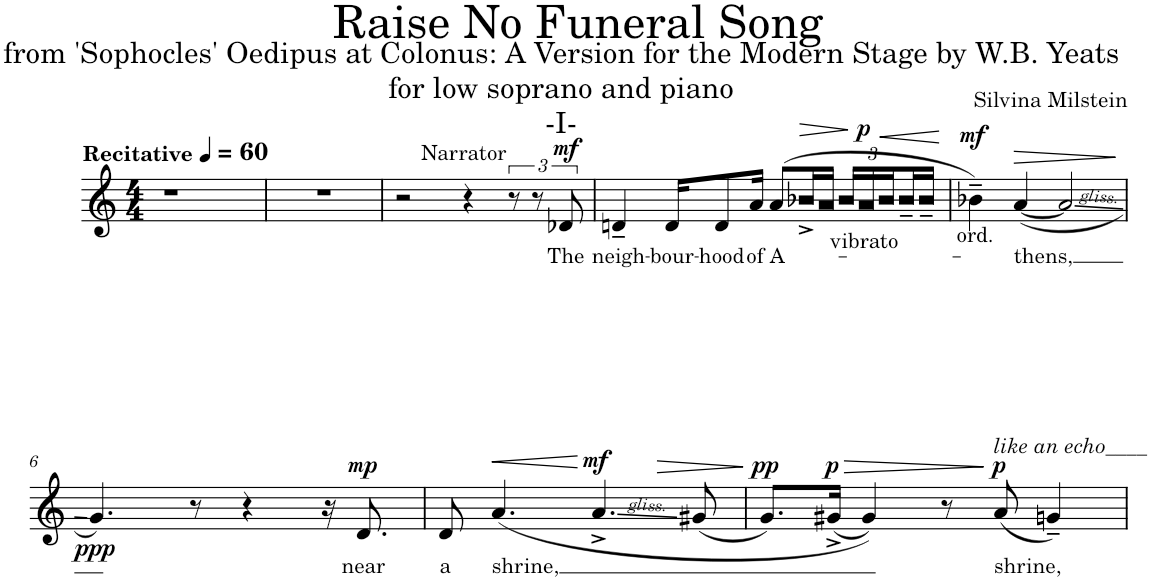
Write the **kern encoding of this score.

**kern	**text	**dynam
*part1	*part1	*part1
*staff1	*staff1	*staff1
*I"Mezzo-soprano	*	*
*I'Mzs.	*	*
*clefG2	*	*
*k[]	*	*
*M4/4	*	*
*MM60	*	*
=1	=1	=1
!LO:TX:a:B:t=Recitative	!	!
1r	.	.
=2	=2	=2
1r	.	.
=3	=3	=3
2r	.	.
4r	.	.
12r	.	.
12r	.	.
!LO:TX:a:t=Narrator	!	!
!	!LO:LY:b	!LO:DY:a
12d-X/	The	mf
=4	=4	=4
!	!LO:LY:b	!
4dn~/	neigh-	.
!	!LO:LY:b	!
16d/KL	-bour-	.
!	!LO:LY:b	!
8d/	-hood	.
!	!LO:LY:b	!
16a/Jk	of	.
!	!LO:LY:b	!
(8a/L	A-	.
!LO:TX:b:t=vibrato	!	!
!	!	!LO:HP:b
16b-X^/L	.	>
16a/JJ	.	.
*Xbrackettup	*	*
24b-/LL	.	.
!	!	!LO:DY:n=1:a
24a/	.	] p
!	!	!LO:HP:b
24b-/	.	<
16b-~/	.	.
16b-~/JJ	.	.
.	.	[
=5	=5	=5
!LO:TX:b:t=ord.	!	!
!	!	!LO:DY:a
4b-X~\)	.	mf
!	!LO:LY:b	!LO:HP:b
([4a/	-thens,	>
2a/]	.	.
.	.	]
!!LO:LB:g=z
=6	=6	=6
!	!	!LO:DY:b
4.g/)	.	ppp
8r	.	.
4r	.	.
16r	.	.
!	!LO:LY:b	!LO:DY:a
8.d/	near	mp
=7	=7	=7
!	!LO:LY:b	!
8d/	a	.
!	!LO:LY:b	!LO:HP:b
(4.a/	shrine,	<
!	!	!LO:DY:n=1:a
4.a^/	.	[ mf
!	!	!LO:HP:b
(8g#X/	.	>
.	.	]
=8	=8	=8
!	!	!LO:DY:a
8.g/L)	.	pp
!	!	!LO:HP:b
!	!	!LO:DY:n=1:a
(16g#X^/Jk	.	> p
4g#/))	.	.
8r	.	.
!LO:TX:a:i:t=like an echo____	!	!
!	!LO:LY:b	!LO:DY:n=2:a
(8a/	shrine,	] p
4gn~/)	.	.
=	=	=
*-	*-	*-
